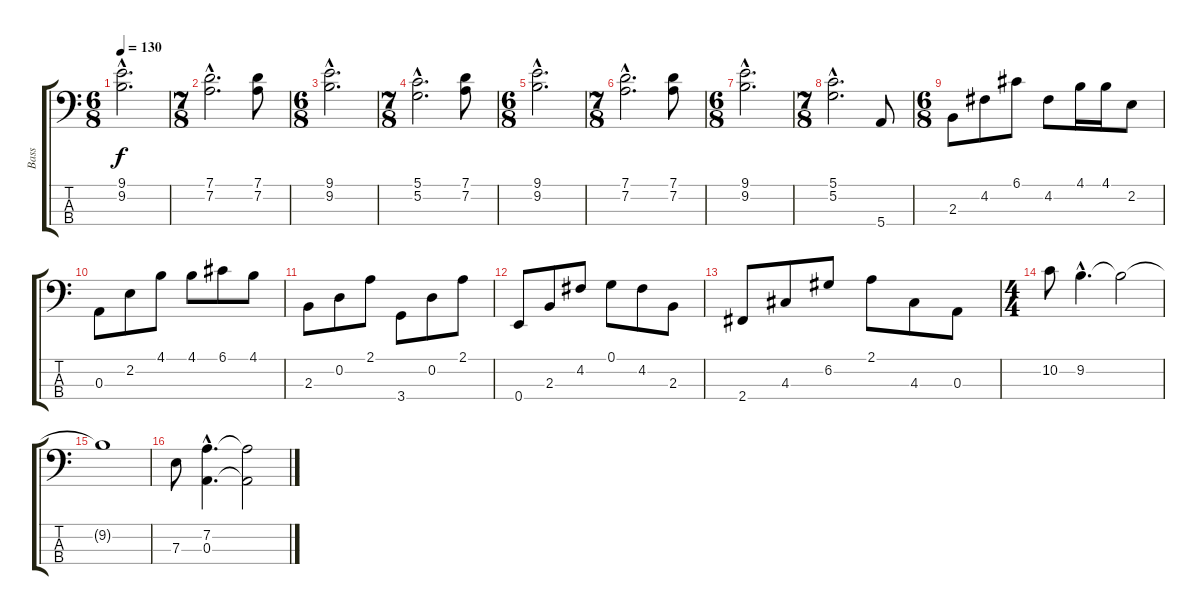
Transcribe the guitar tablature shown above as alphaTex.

\track ("Bass" "Bass") {instrument electricbassfinger}
\staff {score tabs}
\tuning (G2 D2 A1 E1) {hide}
\ts (6 8)
\tempo 130
\clef f4
\ks c
(9.1{hac} 9.2{hac}).2{d dy f} |
\ts (7 8)
(7.1{hac} 7.2{hac}).2{d} (7.1 7.2).8 |
\ts (6 8)
(9.1{hac} 9.2{hac}).2{d} |
\ts (7 8)
(5.1{hac} 5.2{hac}).2{d} (7.1 7.2).8 |
\ts (6 8)
(9.1{hac} 9.2{hac}).2{d} |
\ts (7 8)
(7.1{hac} 7.2{hac}).2{d} (7.1 7.2).8 |
\ts (6 8)
(9.1{hac} 9.2{hac}).2{d} |
\ts (7 8)
(5.1{hac} 5.2{hac}).2{d} 5.4.8 |
\ts (6 8)
2.3.8 4.2.8 6.1.8 4.2.8 4.1.16 4.1.16 2.2.8 |
0.3.8 2.2.8 4.1.8 4.1.8 6.1.8 4.1.8 |
2.3.8 0.2.8 2.1.8 3.4.8 0.2.8 2.1.8 |
0.4.8 2.3.8 4.2.8 0.1.8 4.2.8 2.3.8 |
2.4.8 4.3.8 6.2.8 2.1.8 4.3.8 0.3.8 |
\ts (4 4)
10.2.8 9.2{hac}.4{d} 9.2{t}.2 |
9.2{t}.1 |
7.3.8 (7.2{hac} 0.3{hac}).4{d} (7.2{t} 0.3{t}).2
